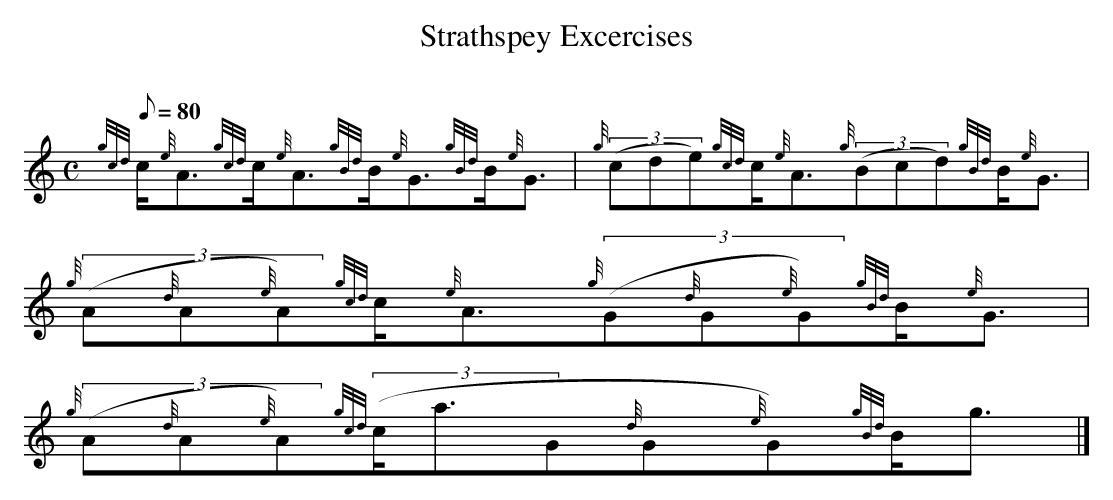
X:1
T:Strathspey Excercises
M:C
L:1/8
Q:80
C:
K:HP
{gcd}c/2{e}A3/2{gcd}c/2{e}A3/2{gBd}B/2{e}G3/2{gBd}B/2{e}G3/2|
{g}((3cde){gcd}c/2{e}A3/2{g}((3Bcd){gBd}B/2{e}G3/2|
{g}((3A{d}A{e}A){gcd}c/2{e}A3/2{g}((3G{d}G{e}G){gBd}B/2{e}G3/2|  !
{g}((3A{d}A{e}A){gcd}((3c/2a3/2G{d}G{e}G){gBd}B/2g3/2|]

